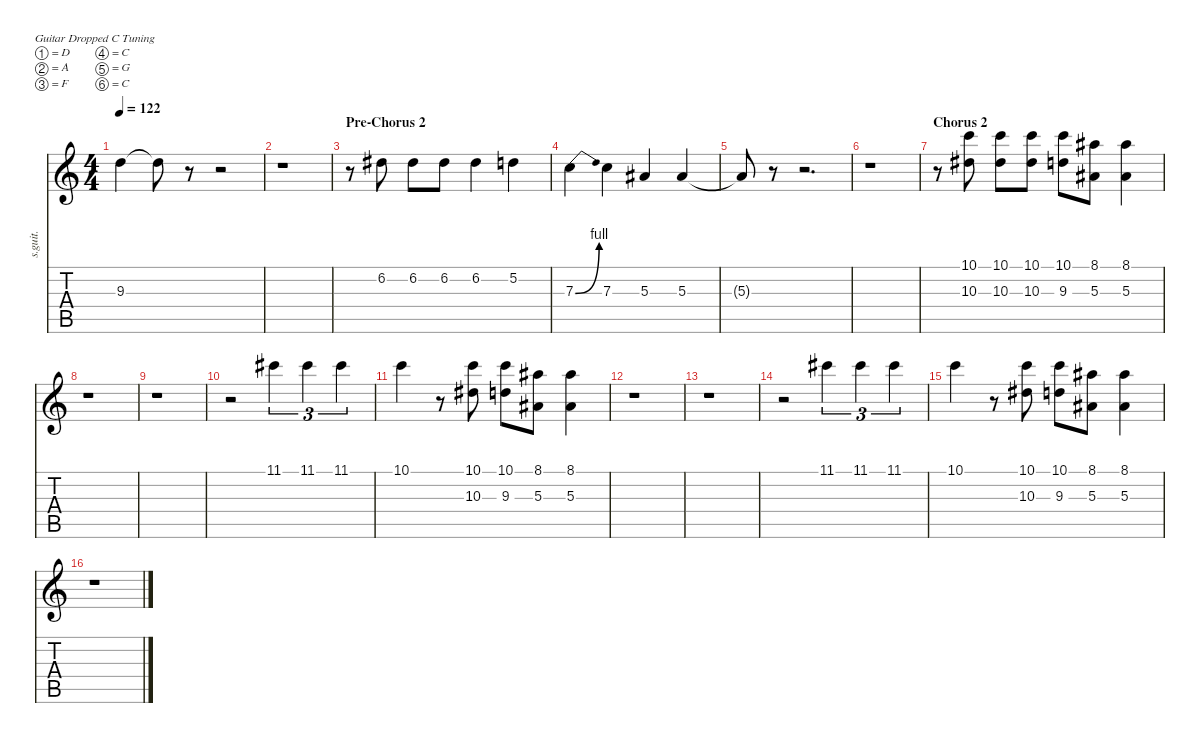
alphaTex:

\defaultSystemsLayout 4
\hideDynamics
\bracketExtendMode nobrackets
\track ("(Backing Vocals)" "s.guit.") {instrument lead5charang}
\staff {score tabs}
\tuning (D4 A3 F3 C3 G2 C2)
\displaytranspose 12
\ts (4 4)
\tempo 122
\clef g2
\ks c
9.3{t}.4{lyrics (0 "") lyrics (1 "") lyrics (2 "") lyrics (3 "") lyrics (4 "") dy f} 9.3{t}.8{lyrics (0 "") lyrics (1 "") lyrics (2 "") lyrics (3 "") lyrics (4 "")} r.8 r.2 |
r.1 |
\section ("" "Pre-Chorus 2")
r.8 6.2{acc #}.8{lyrics (0 "") lyrics (1 "") lyrics (2 "") lyrics (3 "") lyrics (4 "")} 6.2{acc #}.8{lyrics (0 "") lyrics (1 "") lyrics (2 "") lyrics (3 "") lyrics (4 "")} 6.2{acc #}.8{lyrics (0 "") lyrics (1 "") lyrics (2 "") lyrics (3 "") lyrics (4 "")} 6.2{acc #}.4{lyrics (0 "") lyrics (1 "") lyrics (2 "") lyrics (3 "") lyrics (4 "")} 5.2.4{lyrics (0 "") lyrics (1 "") lyrics (2 "") lyrics (3 "") lyrics (4 "")} |
7.3{be (bend 0 0 34.8 4)}.4{lyrics (0 "") lyrics (1 "") lyrics (2 "") lyrics (3 "") lyrics (4 "")} 7.3.4{lyrics (0 "") lyrics (1 "") lyrics (2 "") lyrics (3 "") lyrics (4 "")} 5.3{acc #}.4{lyrics (0 "") lyrics (1 "") lyrics (2 "") lyrics (3 "") lyrics (4 "")} 5.3{acc #}.4{lyrics (0 "") lyrics (1 "") lyrics (2 "") lyrics (3 "") lyrics (4 "")} |
5.3{t acc #}.8{lyrics (0 "") lyrics (1 "") lyrics (2 "") lyrics (3 "") lyrics (4 "")} r.8 r.2{d} |
r.1 |
\section ("" "Chorus 2")
r.8 (10.1 10.3{acc #}).8{lyrics (0 "") lyrics (1 "") lyrics (2 "") lyrics (3 "") lyrics (4 "") dy mp} (10.1 10.3{acc #}).8{lyrics (0 "") lyrics (1 "") lyrics (2 "") lyrics (3 "") lyrics (4 "")} (10.1 10.3{acc #}).8{lyrics (0 "") lyrics (1 "") lyrics (2 "") lyrics (3 "") lyrics (4 "")} (10.1 9.3).8{lyrics (0 "") lyrics (1 "") lyrics (2 "") lyrics (3 "") lyrics (4 "")} (8.1{acc #} 5.3{acc #}).8{lyrics (0 "") lyrics (1 "") lyrics (2 "") lyrics (3 "") lyrics (4 "")} (8.1{acc #} 5.3{acc #}).4{lyrics (0 "") lyrics (1 "") lyrics (2 "") lyrics (3 "") lyrics (4 "")} |
r.1 |
r.1 |
r.2 11.1{acc #}.4{tu (3 2) lyrics (0 "") lyrics (1 "") lyrics (2 "") lyrics (3 "") lyrics (4 "")} 11.1{acc #}.4{tu (3 2) lyrics (0 "") lyrics (1 "") lyrics (2 "") lyrics (3 "") lyrics (4 "")} 11.1{acc #}.4{tu (3 2) lyrics (0 "") lyrics (1 "") lyrics (2 "") lyrics (3 "") lyrics (4 "")} |
10.1.4{lyrics (0 "") lyrics (1 "") lyrics (2 "") lyrics (3 "") lyrics (4 "")} r.8 (10.1 10.3{acc #}).8{lyrics (0 "") lyrics (1 "") lyrics (2 "") lyrics (3 "") lyrics (4 "")} (10.1 9.3).8{lyrics (0 "") lyrics (1 "") lyrics (2 "") lyrics (3 "") lyrics (4 "")} (8.1{acc #} 5.3{acc #}).8{lyrics (0 "") lyrics (1 "") lyrics (2 "") lyrics (3 "") lyrics (4 "")} (8.1{acc #} 5.3{acc #}).4{lyrics (0 "") lyrics (1 "") lyrics (2 "") lyrics (3 "") lyrics (4 "")} |
r.1 |
r.1 |
r.2 11.1{acc #}.4{tu (3 2) lyrics (0 "") lyrics (1 "") lyrics (2 "") lyrics (3 "") lyrics (4 "")} 11.1{acc #}.4{tu (3 2) lyrics (0 "") lyrics (1 "") lyrics (2 "") lyrics (3 "") lyrics (4 "")} 11.1{acc #}.4{tu (3 2) lyrics (0 "") lyrics (1 "") lyrics (2 "") lyrics (3 "") lyrics (4 "")} |
10.1.4{lyrics (0 "") lyrics (1 "") lyrics (2 "") lyrics (3 "") lyrics (4 "")} r.8 (10.1 10.3{acc #}).8{lyrics (0 "") lyrics (1 "") lyrics (2 "") lyrics (3 "") lyrics (4 "")} (10.1 9.3).8{lyrics (0 "") lyrics (1 "") lyrics (2 "") lyrics (3 "") lyrics (4 "")} (8.1{acc #} 5.3{acc #}).8{lyrics (0 "") lyrics (1 "") lyrics (2 "") lyrics (3 "") lyrics (4 "")} (8.1{acc #} 5.3{acc #}).4{lyrics (0 "") lyrics (1 "") lyrics (2 "") lyrics (3 "") lyrics (4 "")} |
r.1
